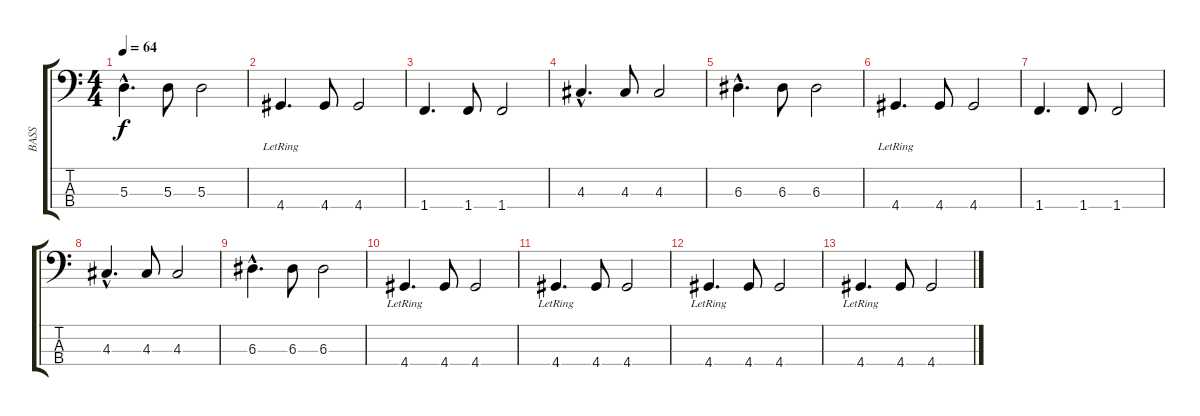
\track ("BASS" "BASS") {instrument electricbassfinger}
\staff {score tabs}
\tuning (G2 D2 A1 E1) {hide}
\ts (4 4)
\tempo 64
\clef f4
\ks c
5.3{hac}.4{d dy f} 5.3.8 5.3.2 |
4.4{lr}.4{d} 4.4.8 4.4.2 |
1.4.4{d} 1.4.8 1.4.2 |
4.3{hac}.4{d} 4.3.8 4.3.2 |
6.3{hac}.4{d} 6.3.8 6.3.2 |
4.4{lr}.4{d} 4.4.8 4.4.2 |
1.4.4{d} 1.4.8 1.4.2 |
4.3{hac}.4{d} 4.3.8 4.3.2 |
6.3{hac}.4{d} 6.3.8 6.3.2 |
4.4{lr}.4{d} 4.4.8 4.4.2 |
4.4{lr}.4{d} 4.4.8 4.4.2 |
4.4{lr}.4{d} 4.4.8 4.4.2 |
4.4{lr}.4{d} 4.4.8 4.4.2
